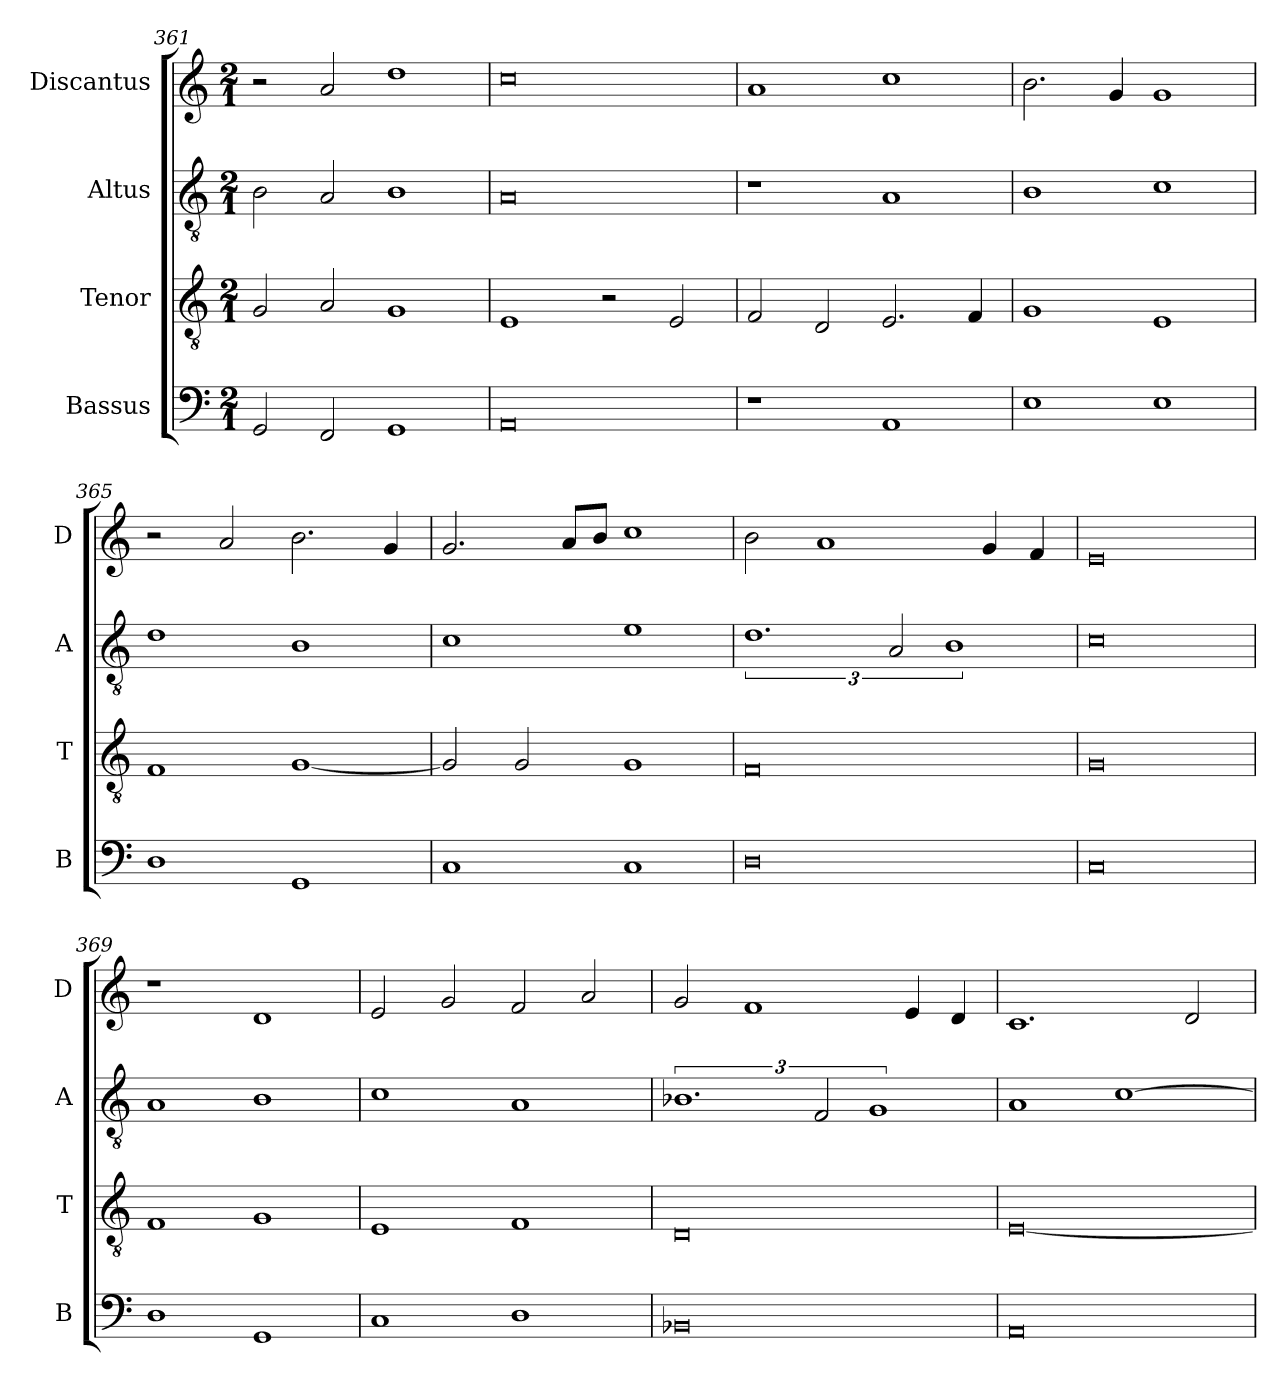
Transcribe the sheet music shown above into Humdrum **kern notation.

**kern	**kern	**kern	**kern
*part4	*part3	*part2	*part1
*staff4	*staff3	*staff2	*staff1
*I"Bassus	*I"Tenor	*I"Altus	*I"Discantus
*I'B	*I'T	*I'A	*I'D
*clefF4	*clefGv2	*clefGv2	*clefG2
*k[]	*k[]	*k[]	*k[]
*M2/1	*M2/1	*M2/1	*M2/1
=361	=361	=361	=361
2GG/	2G/	2B\	2r
2FF/	2A/	2A/	2a/
1GG	1G	1B	1dd
=362	=362	=362	=362
0AA	1E	0A	0cc
.	2r	.	.
.	2E/	.	.
=363	=363	=363	=363
1r	2F/	1r	1a
.	2D/	.	.
1AA	2.E/	1A	1cc
.	4F/	.	.
=364	=364	=364	=364
1E	1G	1B	2.b\
.	.	.	4g/
1E	1E	1c	1g
=365	=365	=365	=365
1D	1F	1d	2r
.	.	.	2a/
1GG	[1G	1B	2.b\
.	.	.	4g/
=366	=366	=366	=366
1C	2G/]	1c	2.g/
.	2G/	.	.
.	.	.	8a/L
.	.	.	8b/J
1C	1G	1e	1cc
=367	=367	=367	=367
0D	0F	3%2.d	2b\
.	.	.	1a
.	.	3A/	.
.	.	3%2B	.
.	.	.	4g/
.	.	.	4f/
=368	=368	=368	=368
0C	0G	0c	0e
=369	=369	=369	=369
1D	1F	1A	1r
1GG	1G	1B	1d
=370	=370	=370	=370
1C	1E	1c	2e/
.	.	.	2g/
1D	1F	1A	2f/
.	.	.	2a/
=371	=371	=371	=371
0BB-X	0D	3%2.B-X	2g/
.	.	.	1f
.	.	3F/	.
.	.	3%2G	.
.	.	.	4e/
.	.	.	4d/
=372	=372	=372	=372
0AA	[0E	1A	1.c
.	.	[1c	.
.	.	.	2d/
=	=	=	=
*-	*-	*-	*-
